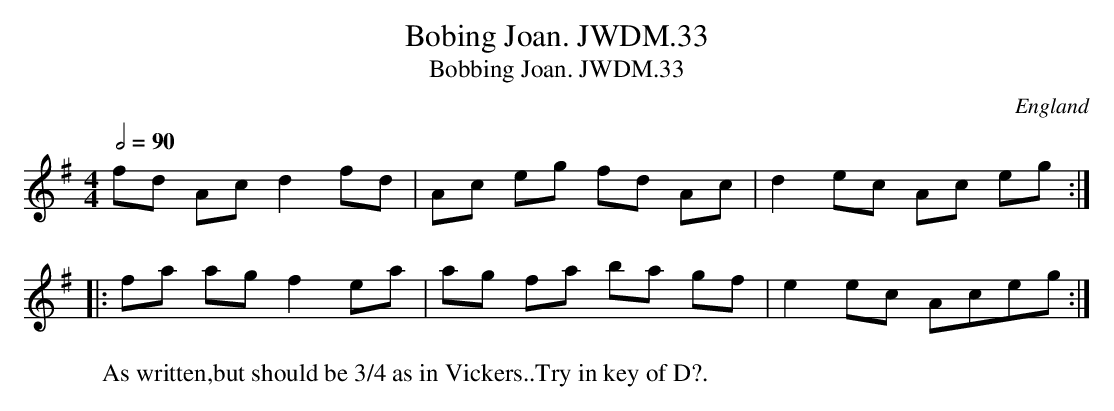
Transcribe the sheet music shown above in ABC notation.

X:1
T:Bobing Joan. JWDM.33
T:Bobbing Joan. JWDM.33
L:1/8
M:4/4
O:England
Q:1/2=90
W:As written,but should be 3/4 as in Vickers..Try in key of D?.
K:G
fd Ac d2 fd|Ac eg fd Ac|d2 ec Ac eg:|!
|:fa ag f2 ea|ag fa ba gf|e2 ec Aceg:|
